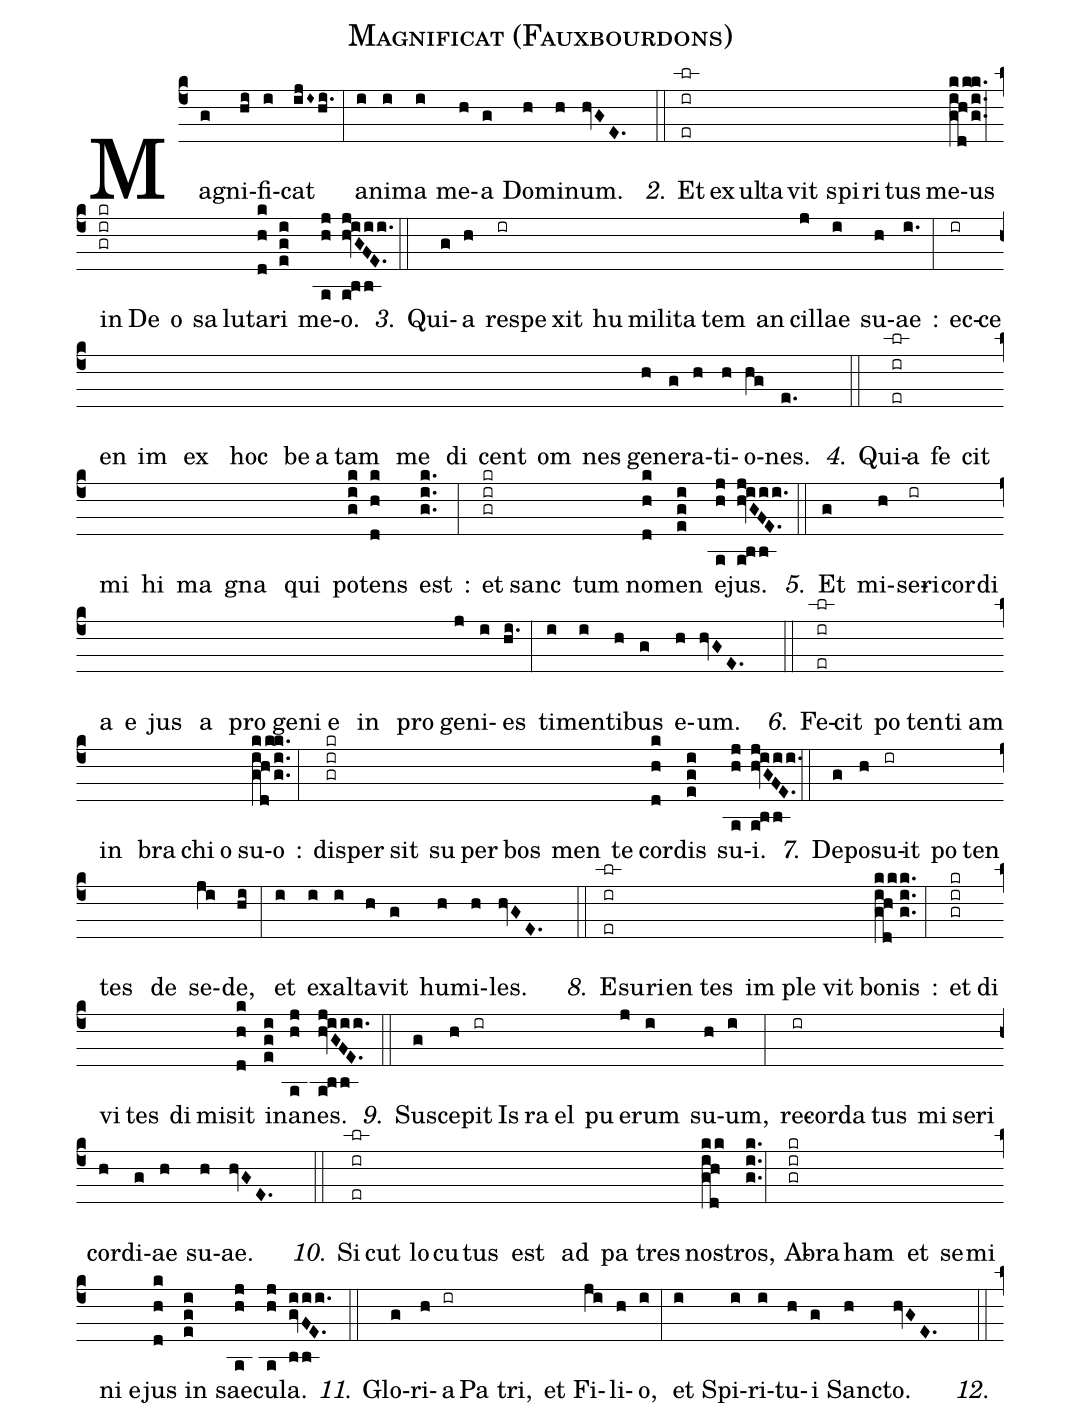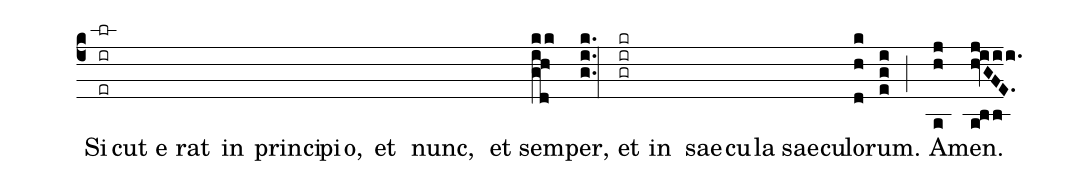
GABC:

name: Magnificat (Fauxbourdons);
%%
(c4)

Ma(g)gni(hi)fi(i)cat(ijI~hi.) (:)
a(i)ni(i)ma(i) me(h)a(g) Do(h)mi(h)num.(hvGE.)
(//)
<i>2.</i>(::)
Et({lr}{ir}{er}) ex()ul()ta()vit() spi()ri()tus() me({kk}{ih}{gd})us({k.}{i.}{g.}) (:)
in({kr}{ir}{gr}) De()o() sa()lu()ta({k}{h}{d})ri({i}{g}{e}) me({j}{h}{a})o.({j!iii.}{hvGFE.}{a!bb})
(//)
<i>3.</i>(::)
Qui(g)a(h) re(ir)spe()xit() hu()mi()li()ta()tem() an()cil(j)lae(i) su(h)ae(i.) :(:)
ec(ir)ce() en()im() ex() hoc() be()a()tam() me() di()cent() om()nes() ge(h)ne(g)ra(h)ti(h)o(hg)nes.(e.)
(//)
<i>4.</i>(::)
Qui({lr}{ir}{er})a() fe()cit() mi()hi() ma()gna() qui() po({k}{i}{g})tens({k}{h}{d}) est({k.}{i.}{g.}) :(:)
et({kr}{ir}{gr}) sanc()tum() no({k}{h}{d})men({i}{g}{e}) e({j}{h}{a})jus.({j!iii.}{hvGFE.}{a!bb})
(//)
<i>5.</i>(::)
Et(g) mi(h)se(ir)ri()cor()di()a() e()jus() a() pro()ge()ni()e() in() pro()ge(j)ni(i)es(hi.) (:)
ti(i)men(i)ti(h)bus(g) e(h)um.(hvGE.)
(//)
<i>6.</i>(::)
Fe({lr}{ir}{er})cit() po()ten()ti()am() in() bra()chi()o() su({kk}{ih}{gd})o({k.}{i.}{g.}) :(:)
di({kr}{ir}{gr})sper()sit() su()per()bos() men()te() cor({k}{h}{d})dis({i}{g}{e}) su({j}{h}{a})i.({j!iii.}{hvGFE.}{a!bb})
(//)
<i>7.</i>(::)
De(g)po(h)su(ir)it() po()ten()tes() de() se(ji)de,(hi) (:)
et(i) ex(i)al(i)ta(h)vit(g) hu(h)mi(h)les.(hvGE.)
(//)
<i>8.</i>(::)
E({lr}{ir}{er})su()ri()en()tes() im()ple()vit() bo({kk}{ih}{gd})nis({k.}{i.}{g.}) :(:)
et({kr}{ir}{gr}) di()vi()tes() di()mi()sit({k}{h}{d}) in({i}{g}{e})an({j}{h}{a})es.({j!iii.}{hvGFE.}{a!bb})
(//)
<i>9.</i>(::)
Su(g)sce(h)pit(ir) Is()ra()el() pu()e(j)rum(i) su(h)um,(i) (:)
re(ir)cor()da()tus() mi()se()ri()cor(h)di(g)ae(h) su(h)ae.(hvGE.)
(//)
<i>10.</i>(::)
Si({lr}{ir}{er})cut() lo()cu()tus() est() ad() pa()tres() no({kk}{ih}{gd})stros,({k.}{i.}{g.}) (:)
A({kr}{ir}{gr})bra()ham() et() se()mi()ni() e()jus({k}{h}{d}) in({i}{g}{e}) sae({j}{h}{a})cu({j}{h}{a})la.({iii.}{gvFE.}{bb})
(//)
<i>11.</i>(::)
Glo(g)ri(h)a(ir) Pa()tri,() et() Fi(ji)li(h)o,(i) (:)
et(i) Spi(i)ri(i)tu(h)i(g) Sanc(h)to.(hvGE.)
(//)
<i>12.</i>(::)
Si({lr}{ir}{er})cut() e()rat() in() prin()ci()pi()o,() et() nunc,() et() sem({kk}{ih}{gd})per,({k.}{i.}{g.}) (:)
et({kr}{ir}{gr}) in() sae()cu()la() sae()cu()lo({k}{h}{d})rum.({i}{g}{e}) (;) A({j}{h}{a})men.({j!iii.}{hvGFE.}{a!bb})
